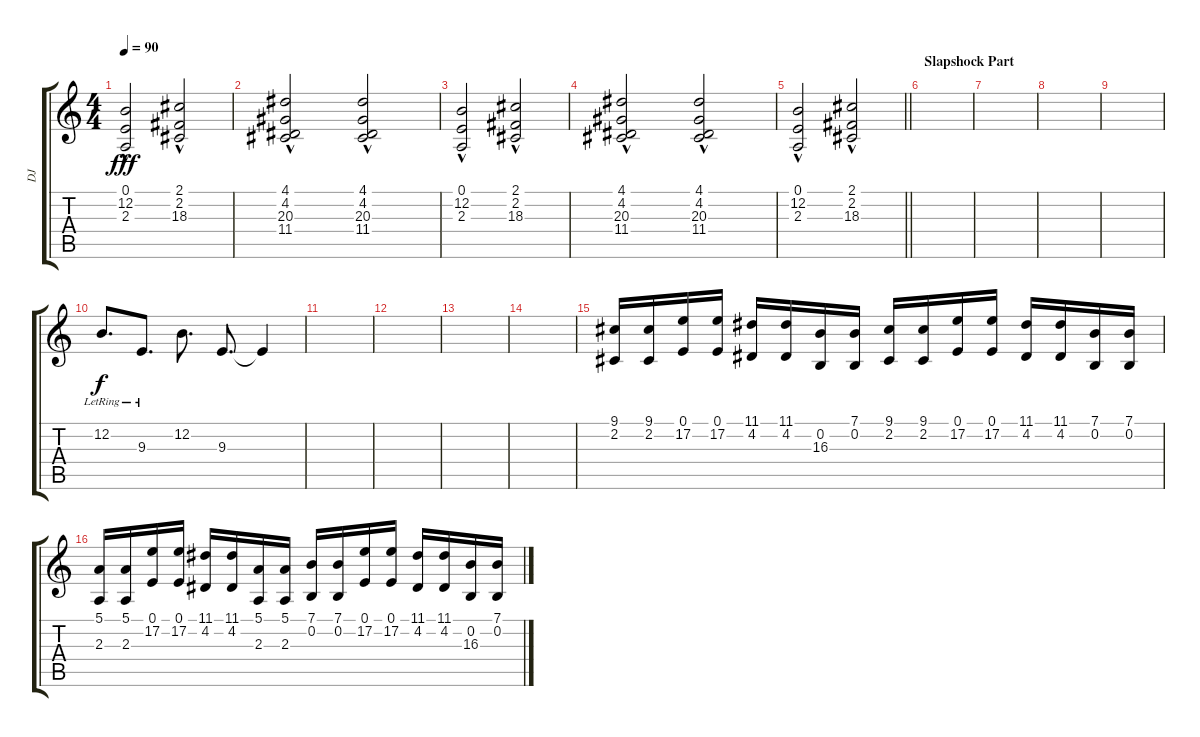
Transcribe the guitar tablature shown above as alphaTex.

\track ("DJ" "DJ") {instrument synthstrings1}
\staff {score tabs}
\tuning (E4 B3 G3 D3 A2 E2) {hide}
\ts (4 4)
\tempo 90
\clef g2
\ks c
(0.1{hac} 12.2{hac} 2.3{hac}).2{dy fff} (2.1{hac} 2.2{hac} 18.3{hac}).2 |
(4.1{hac} 4.2{hac} 20.3{hac} 11.4{hac}).2 (4.1{hac} 4.2{hac} 20.3{hac} 11.4{hac}).2 |
(0.1{hac} 12.2{hac} 2.3{hac}).2 (2.1{hac} 2.2{hac} 18.3{hac}).2 |
(4.1{hac} 4.2{hac} 20.3{hac} 11.4{hac}).2 (4.1{hac} 4.2{hac} 20.3{hac} 11.4{hac}).2 |
\barLineRight lightlight
(0.1{hac} 12.2{hac} 2.3{hac}).2 (2.1{hac} 2.2{hac} 18.3{hac}).2 |
\section ("" "Slapshock Part")
|
|
|
|
12.2{lr}.8{d dy f volume 12 instrument overdrivenguitar} 9.3{lr}.8{d} 12.2.8{d} 9.3.8{d} 9.3{t}.4 |
|
|
|
|
(9.1 2.2).16{volume 13 instrument synthstrings1} (9.1 2.2).16 (0.1 17.2).16 (0.1 17.2).16 (11.1 4.2).16 (11.1 4.2).16 (0.2 16.3).16 (7.1 0.2).16 (9.1 2.2).16 (9.1 2.2).16 (0.1 17.2).16 (0.1 17.2).16 (11.1 4.2).16 (11.1 4.2).16 (7.1 0.2).16 (7.1 0.2).16 |
(5.1 2.3).16 (5.1 2.3).16 (0.1 17.2).16 (0.1 17.2).16 (11.1 4.2).16 (11.1 4.2).16 (5.1 2.3).16 (5.1 2.3).16 (7.1 0.2).16 (7.1 0.2).16 (0.1 17.2).16 (0.1 17.2).16 (11.1 4.2).16 (11.1 4.2).16 (0.2 16.3).16 (7.1 0.2).16
